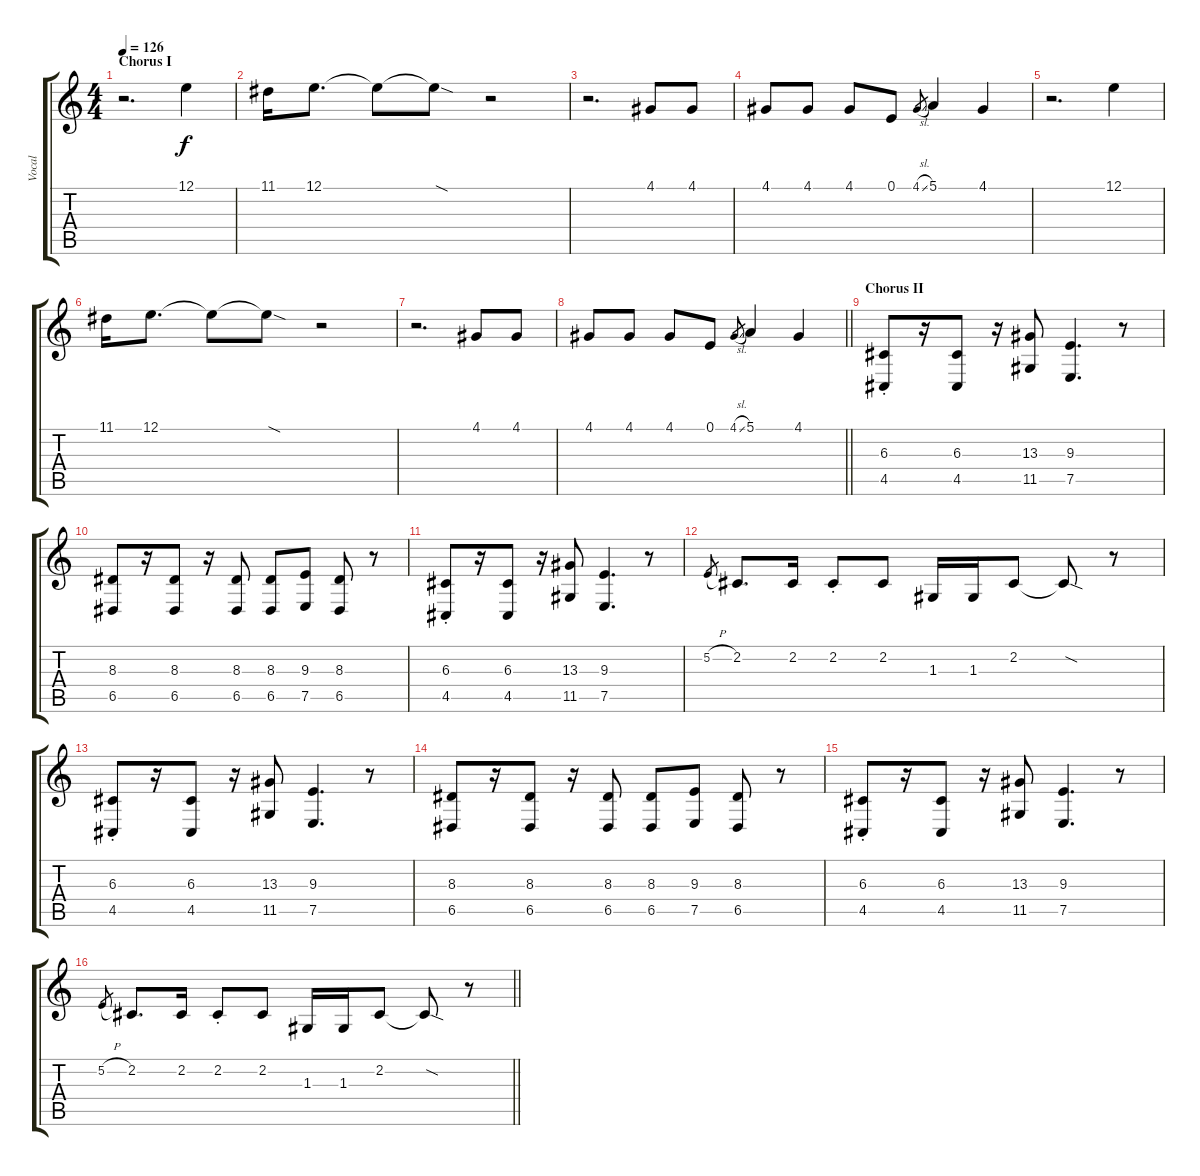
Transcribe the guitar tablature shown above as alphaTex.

\track ("Vocal" "Vocal") {instrument lead2sawtooth}
\staff {score tabs}
\tuning (E4 B3 G3 D3 A2 E2) {hide}
\ts (4 4)
\section ("" "Chorus I")
\tempo 126
\clef g2
\ks c
r.2{d dy f} 12.1.4 |
11.1.16 12.1.8{d} 12.1{t}.8 12.1{sod t}.8 r.2 |
r.2{d} 4.1.8 4.1.8 |
4.1.8 4.1.8 4.1.8 0.1.8 4.1{sl}.8{gr} 5.1.4 4.1.4 |
r.2{d} 12.1.4 |
11.1.16 12.1.8{d} 12.1{t}.8 12.1{sod t}.8 r.2 |
r.2{d} 4.1.8 4.1.8 |
\barLineRight lightlight
4.1.8 4.1.8 4.1.8 0.1.8 4.1{sl}.8{gr} 5.1.4 4.1.4 |
\section ("" "Chorus II")
(6.3{st} 4.5{st}).8 r.16 (6.3 4.5).8 r.16 (13.3 11.5).8 (9.3 7.5).4{d} r.8 |
(8.3 6.5).8 r.16 (8.3 6.5).8 r.16 (8.3 6.5).8 (8.3 6.5).8 (9.3 7.5).8 (8.3 6.5).8 r.8 |
(6.3{st} 4.5{st}).8 r.16 (6.3 4.5).8 r.16 (13.3 11.5).8 (9.3 7.5).4{d} r.8 |
5.2{h}.8{gr} 2.2.8{d} 2.2.16 2.2{st}.8 2.2.8 1.3.16 1.3.16 2.2.8 2.2{sod t}.8 r.8 |
(6.3{st} 4.5{st}).8 r.16 (6.3 4.5).8 r.16 (13.3 11.5).8 (9.3 7.5).4{d} r.8 |
(8.3 6.5).8 r.16 (8.3 6.5).8 r.16 (8.3 6.5).8 (8.3 6.5).8 (9.3 7.5).8 (8.3 6.5).8 r.8 |
(6.3{st} 4.5{st}).8 r.16 (6.3 4.5).8 r.16 (13.3 11.5).8 (9.3 7.5).4{d} r.8 |
\barLineRight lightlight
5.2{h}.8{gr} 2.2.8{d} 2.2.16 2.2{st}.8 2.2.8 1.3.16 1.3.16 2.2.8 2.2{sod t}.8 r.8
